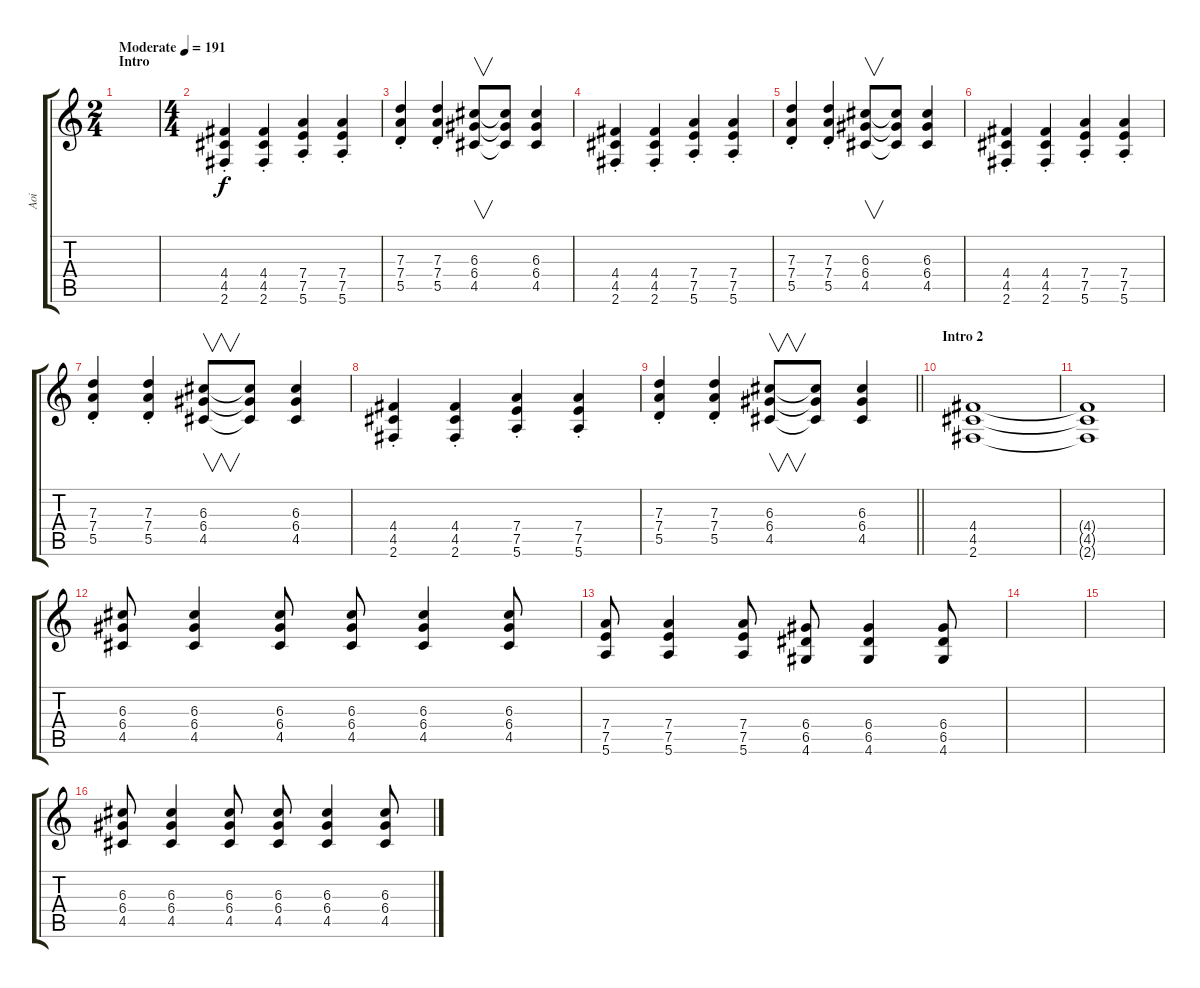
\track ("Aoi" "Aoi") {instrument distortionguitar}
\staff {score tabs}
\tuning (E4 B3 G3 D3 A2 E2) {hide}
\ts (2 4)
\section ("" "Intro")
\tempo (191 "Moderate")
\clef g2
\ks c
|
\ts (4 4)
(4.4{st} 4.5{st} 2.6{st}).4 (4.4{st} 4.5{st} 2.6{st}).4 (7.4{st} 7.5{st} 5.6{st}).4 (7.4{st} 7.5{st} 5.6{st}).4 |
(7.3{st} 7.4{st} 5.5{st}).4 (7.3{st} 7.4{st} 5.5{st}).4 (6.3 6.4 4.5).8{v} (6.3{t} 6.4{t} 4.5{t}).8 (6.3 6.4 4.5).4 |
(4.4{st} 4.5{st} 2.6{st}).4 (4.4{st} 4.5{st} 2.6{st}).4 (7.4{st} 7.5{st} 5.6{st}).4 (7.4{st} 7.5{st} 5.6{st}).4 |
(7.3{st} 7.4{st} 5.5{st}).4 (7.3{st} 7.4{st} 5.5{st}).4 (6.3 6.4 4.5).8{v} (6.3{t} 6.4{t} 4.5{t}).8 (6.3 6.4 4.5).4 |
(4.4{st} 4.5{st} 2.6{st}).4 (4.4{st} 4.5{st} 2.6{st}).4 (7.4{st} 7.5{st} 5.6{st}).4 (7.4{st} 7.5{st} 5.6{st}).4 |
(7.3{st} 7.4{st} 5.5{st}).4 (7.3{st} 7.4{st} 5.5{st}).4 (6.3 6.4 4.5).8{v} (6.3{t} 6.4{t} 4.5{t}).8 (6.3 6.4 4.5).4 |
(4.4{st} 4.5{st} 2.6{st}).4 (4.4{st} 4.5{st} 2.6{st}).4 (7.4{st} 7.5{st} 5.6{st}).4 (7.4{st} 7.5{st} 5.6{st}).4 |
\barLineRight lightlight
(7.3{st} 7.4{st} 5.5{st}).4 (7.3{st} 7.4{st} 5.5{st}).4 (6.3 6.4 4.5).8{v} (6.3{t} 6.4{t} 4.5{t}).8 (6.3 6.4 4.5).4 |
\section ("" "Intro 2")
(4.4 4.5 2.6).1 |
(4.4{t} 4.5{t} 2.6{t}).1 |
(6.3 6.4 4.5).8 (6.3 6.4 4.5).4 (6.3 6.4 4.5).8 (6.3 6.4 4.5).8 (6.3 6.4 4.5).4 (6.3 6.4 4.5).8 |
(7.4 7.5 5.6).8 (7.4 7.5 5.6).4 (7.4 7.5 5.6).8 (6.4 6.5 4.6).8 (6.4 6.5 4.6).4 (6.4 6.5 4.6).8 |
|
|
(6.3 6.4 4.5).8 (6.3 6.4 4.5).4 (6.3 6.4 4.5).8 (6.3 6.4 4.5).8 (6.3 6.4 4.5).4 (6.3 6.4 4.5).8
